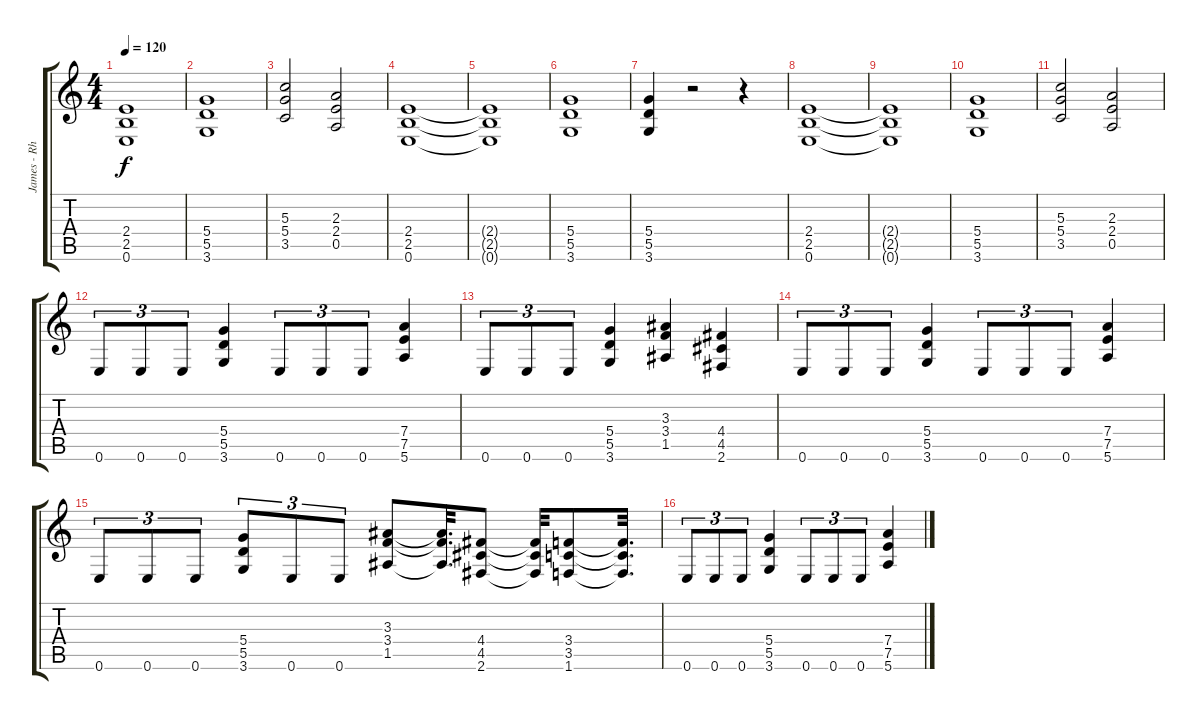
\track ("James - Rhythm" "James - Rh") {instrument distortionguitar}
\staff {score tabs}
\tuning (E4 B3 G3 D3 A2 E2) {hide}
\ts (4 4)
\tempo 120
\clef g2
\ks c
(2.4{t} 2.5{t} 0.6{t}).1{dy f} |
(5.4 5.5 3.6).1 |
(5.3 5.4 3.5).2 (2.3 2.4 0.5).2 |
(2.4 2.5 0.6).1 |
(2.4{t} 2.5{t} 0.6{t}).1 |
(5.4 5.5 3.6).1 |
(5.4 5.5 3.6).4 r.2 r.4 |
(2.4 2.5 0.6).1 |
(2.4{t} 2.5{t} 0.6{t}).1 |
(5.4 5.5 3.6).1 |
(5.3 5.4 3.5).2 (2.3 2.4 0.5).2 |
0.6.8{tu (3 2)} 0.6.8{tu (3 2)} 0.6.8{tu (3 2)} (5.4 5.5 3.6).4 0.6.8{tu (3 2)} 0.6.8{tu (3 2)} 0.6.8{tu (3 2)} (7.4 7.5 5.6).4 |
0.6.8{tu (3 2)} 0.6.8{tu (3 2)} 0.6.8{tu (3 2)} (5.4 5.5 3.6).4 (3.3 3.4 1.5).4 (4.4 4.5 2.6).4 |
0.6.8{tu (3 2)} 0.6.8{tu (3 2)} 0.6.8{tu (3 2)} (5.4 5.5 3.6).4 0.6.8{tu (3 2)} 0.6.8{tu (3 2)} 0.6.8{tu (3 2)} (7.4 7.5 5.6).4 |
0.6.8{tu (3 2)} 0.6.8{tu (3 2)} 0.6.8{tu (3 2)} (5.4 5.5 3.6).8{tu (3 2)} 0.6.8{tu (3 2)} 0.6.8{tu (3 2)} (3.3 3.4 1.5).8 (3.3{t} 3.4{t} 1.5{t}).32{d} (4.4 4.5 2.6).8 (4.4{t} 4.5{t} 2.6{t}).32 (3.4 3.5 1.6).8 (3.4{t} 3.5{t} 1.6{t}).32{d} |
0.6.8{tu (3 2)} 0.6.8{tu (3 2)} 0.6.8{tu (3 2)} (5.4 5.5 3.6).4 0.6.8{tu (3 2)} 0.6.8{tu (3 2)} 0.6.8{tu (3 2)} (7.4 7.5 5.6).4
